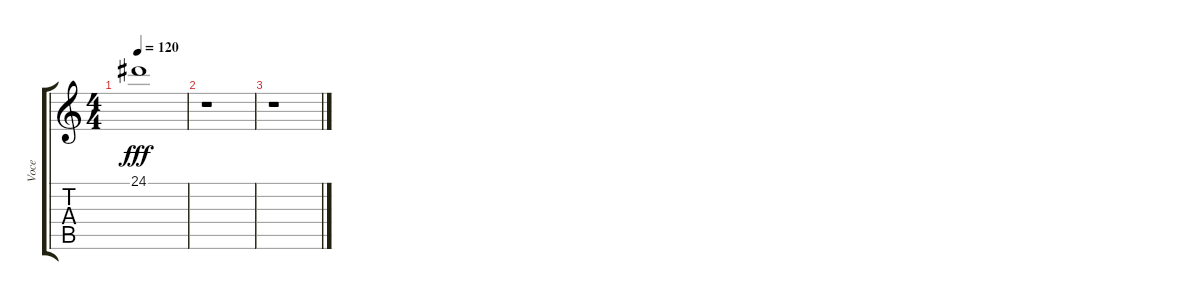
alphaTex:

\track ("Voce" "Voce") {instrument lead2sawtooth}
\staff {score tabs}
\tuning (Eb4 Bb3 Gb3 Db3 Ab2 Eb2) {hide}
\ts (4 4)
\tempo 120
\clef g2
\ks c
24.1.1{dy fff} |
r.1 |
r.1
